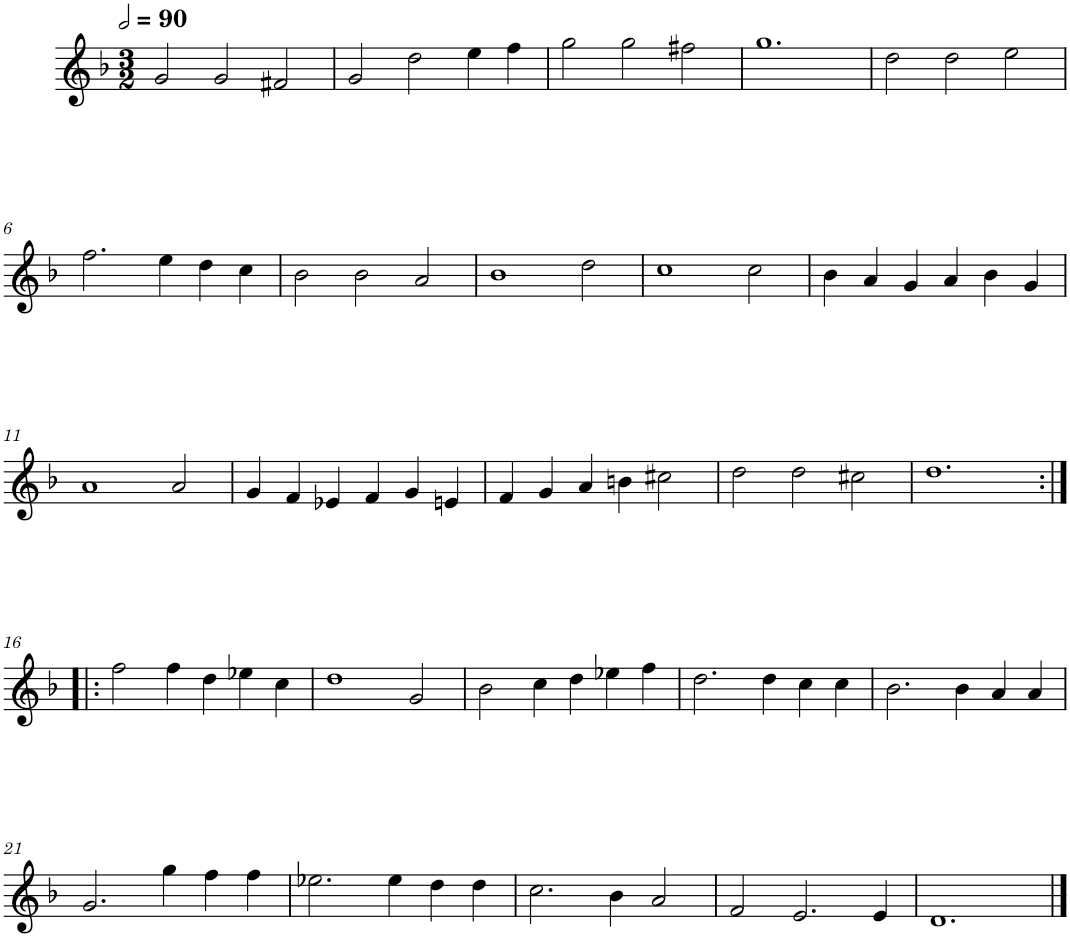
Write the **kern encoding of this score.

**kern
*part1
*staff1
*I"Quatre parties
*clefG2
*k[b-]
*M3/2
*MM180
=1
2g/
2g/
2f#X/
=2
2g/
2dd\
4ee\
4ff\
=3
2gg\
2gg\
2ff#X\
=4
1.gg
=5
2dd\
2dd\
2ee\
!!LO:LB:g=z
=6
2.ff\
4ee\
4dd\
4cc\
=7
2b-\
2b-\
2a/
=8
1b-
2dd\
=9
1cc
2cc\
=10
4b-\
4a/
4g/
4a/
4b-\
4g/
!!LO:LB:g=z
=11
1a
2a/
=12
4g/
4f/
4e-X/
4f/
4g/
4en/
=13
4f/
4g/
4a/
4bn\
2cc#X\
=14
2dd\
2dd\
2cc#X\
=15
1.dd
!!LO:LB:g=z
=16:|!|:
2ff\
4ff\
4dd\
4ee-X\
4cc\
=17
1dd
2g/
=18
2b-\
4cc\
4dd\
4ee-X\
4ff\
=19
2.dd\
4dd\
4cc\
4cc\
=20
2.b-\
4b-\
4a/
4a/
!!LO:LB:g=z
=21
2.g/
4gg\
4ff\
4ff\
=22
2.ee-X\
4ee-\
4dd\
4dd\
=23
2.cc\
4b-\
2a/
=24
2f/
2.e/
4e/
=25
1.d
==
*-
